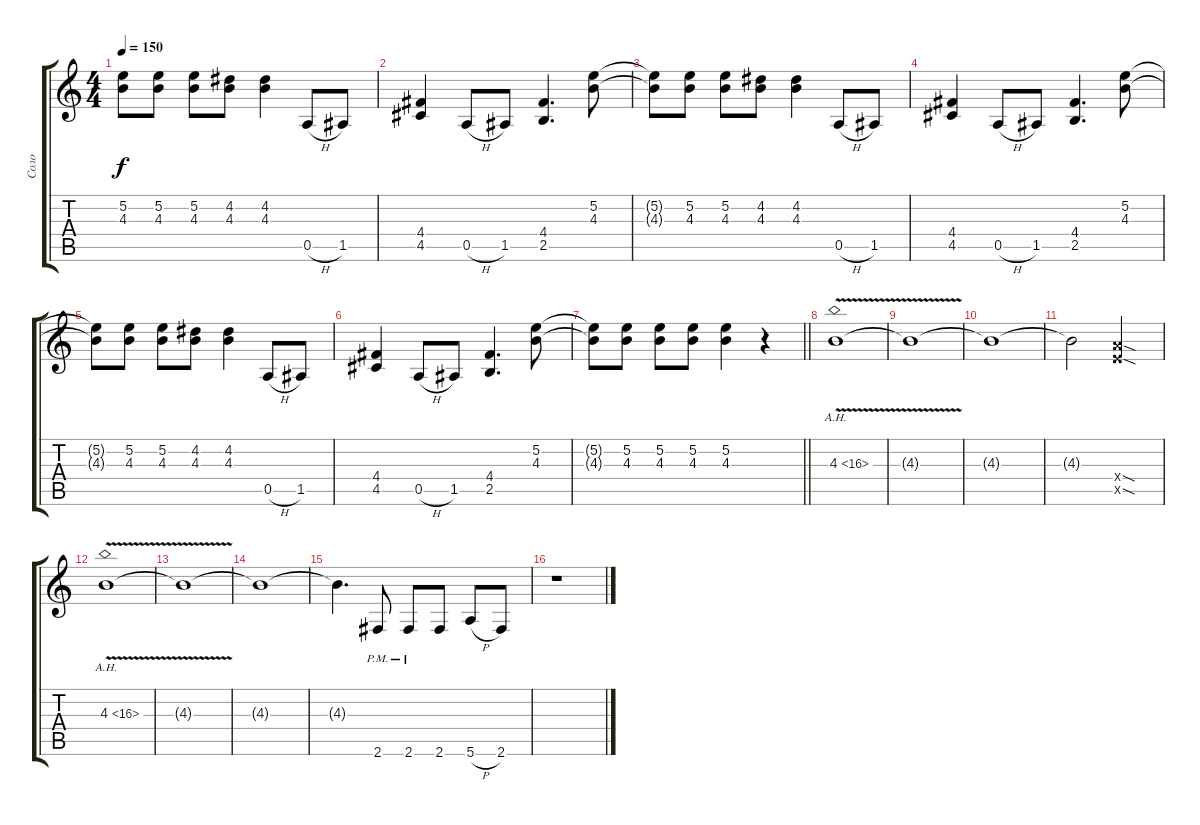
\track ("Соло" "Соло") {instrument distortionguitar}
\staff {score tabs}
\tuning (E4 B3 G3 D3 A2 E2) {hide}
\ts (4 4)
\tempo 150
\clef g2
\ks c
(5.2{t} 4.3{t}).8{dy f} (5.2 4.3).8 (5.2 4.3).8 (4.2 4.3).8 (4.2 4.3).4 0.5{h}.8 1.5.8 |
(4.4 4.5).4 0.5{h}.8 1.5.8 (4.4 2.5).4{d} (5.2 4.3).8 |
(5.2{t} 4.3{t}).8 (5.2 4.3).8 (5.2 4.3).8 (4.2 4.3).8 (4.2 4.3).4 0.5{h}.8 1.5.8 |
(4.4 4.5).4 0.5{h}.8 1.5.8 (4.4 2.5).4{d} (5.2 4.3).8 |
(5.2{t} 4.3{t}).8 (5.2 4.3).8 (5.2 4.3).8 (4.2 4.3).8 (4.2 4.3).4 0.5{h}.8 1.5.8 |
(4.4 4.5).4 0.5{h}.8 1.5.8 (4.4 2.5).4{d} (5.2 4.3).8 |
\barLineRight lightlight
(5.2{t} 4.3{t}).8 (5.2 4.3).8 (5.2 4.3).8 (5.2 4.3).8 (5.2 4.3).4 r.4 |
4.3{ah 12 v}.1 |
4.3{t}.1 |
4.3{t}.1 |
4.3{t}.2 (7.4{sod x} 7.5{sod x}).2 |
4.3{ah 12 v}.1 |
4.3{t}.1 |
4.3{t}.1 |
4.3{t}.4{d} 2.6{pm}.8 2.6{pm}.8 2.6.8 5.6{h}.8 2.6.8 |
r.1
